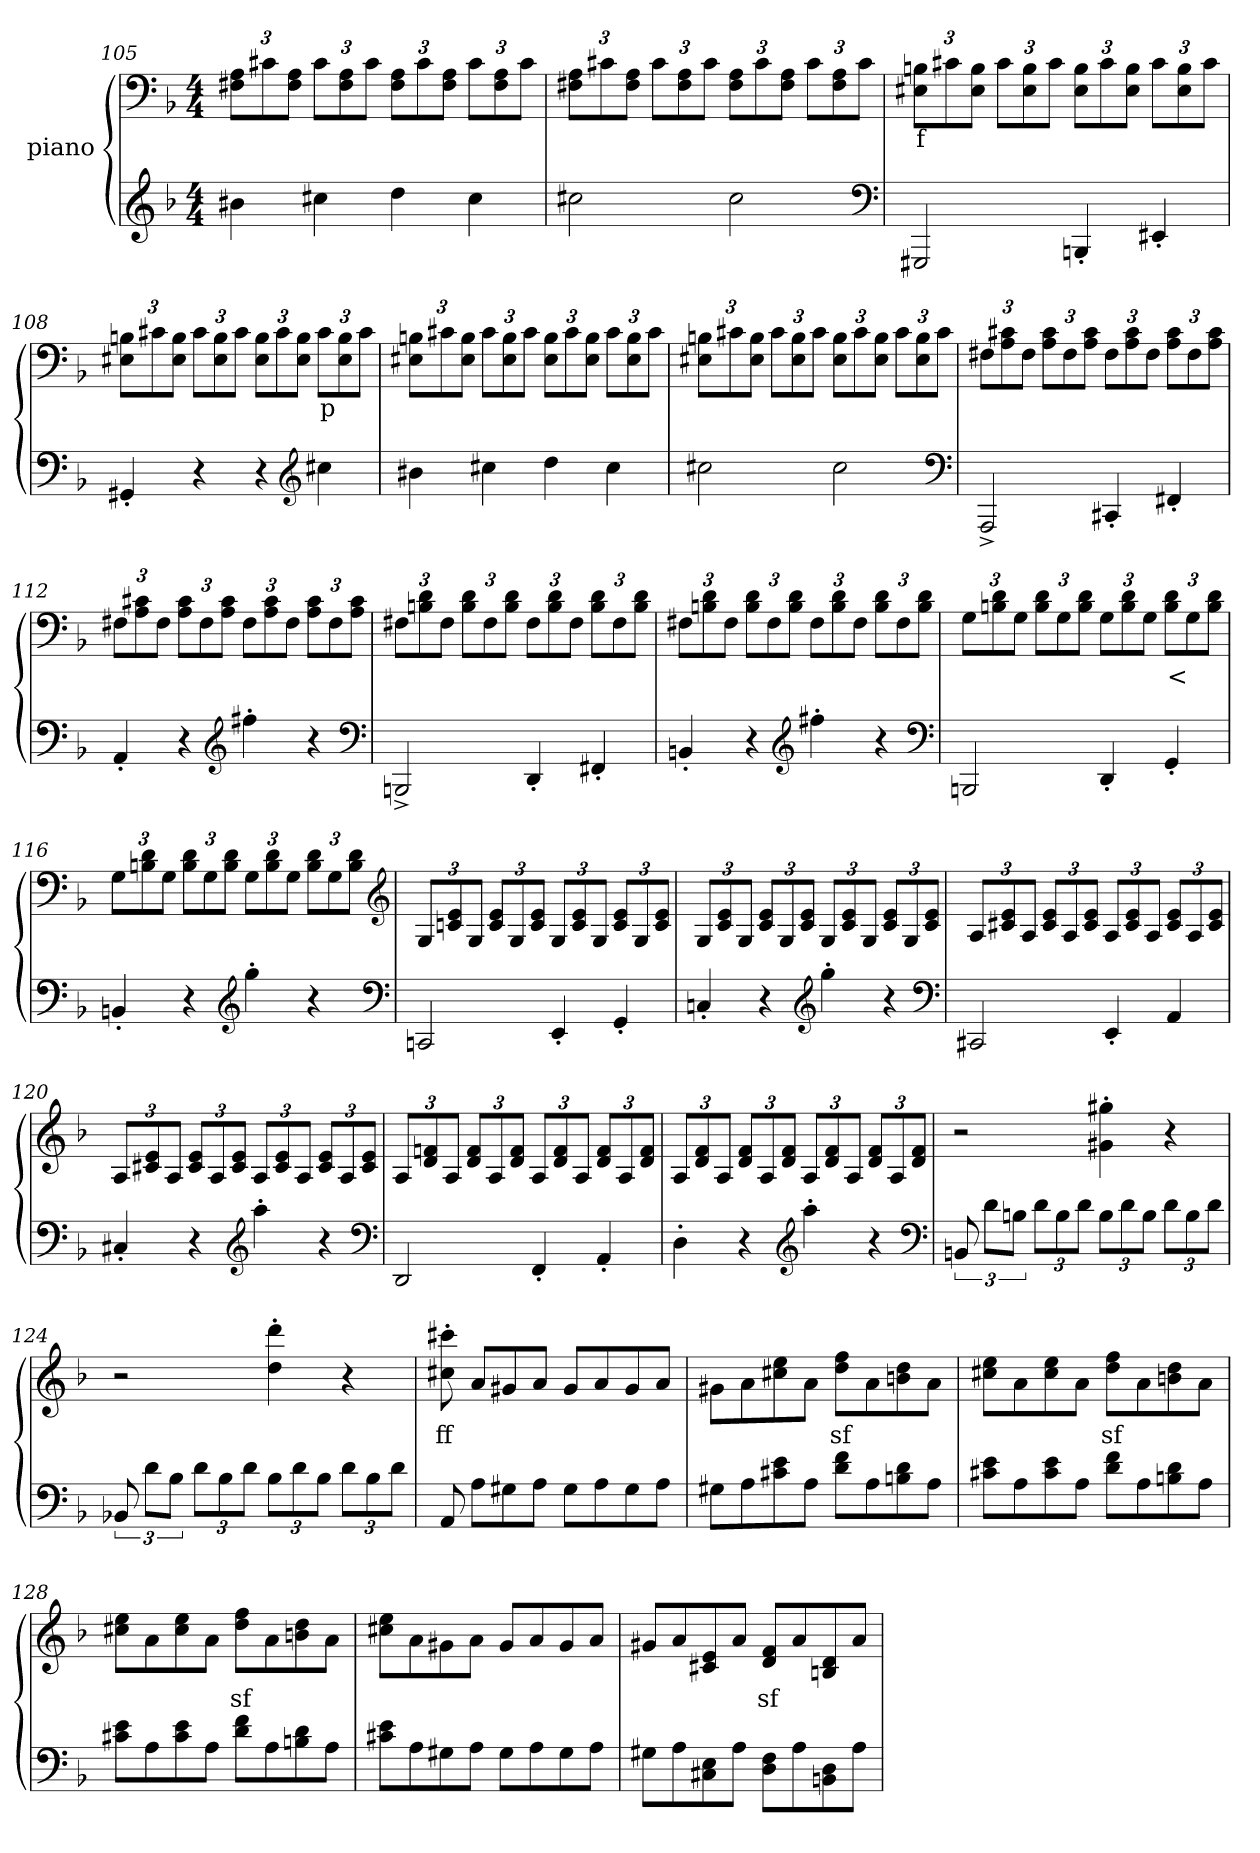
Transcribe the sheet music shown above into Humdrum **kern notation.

**kern	**kern	**text
*part2	*part1	*part1
*staff2	*staff1	*staff1
*	*I"piano	*
*clefG2	*clefF4	*
*k[b-]	*k[b-]	*
*d:	*d:	*
*M4/4	*M4/4	*
=105	=105	=105
4b#X	12F#X 12AL	.
.	12c#X	.
.	12F# 12AJ	.
4cc#X	12c#L	.
.	12F# 12A	.
.	12c#J	.
4dd	12F# 12AL	.
.	12c#	.
.	12F# 12AJ	.
4cc#	12c#L	.
.	12F# 12A	.
.	12c#J	.
=106	=106	=106
2cc#X	12F#X 12AL	.
.	12c#X	.
.	12F# 12AJ	.
.	12c#L	.
.	12F# 12A	.
.	12c#J	.
2cc#	12F# 12AL	.
.	12c#	.
.	12F# 12AJ	.
.	12c#L	.
.	12F# 12A	.
.	12c#J	.
*clefF4	*	*
=107	=107	=107
2GGG#X	12E#X 12BnL	f
.	12c#X	.
.	12E# 12BJ	.
.	12c#L	.
.	12E# 12B	.
.	12c#J	.
4BBBn'>	12E# 12BL	.
.	12c#	.
.	12E# 12BJ	.
4EE#X'>	12c#L	.
.	12E# 12B	.
.	12c#J	.
=108	=108	=108
4GG#X'>	12E#X 12BnL	.
.	12c#X	.
.	12E# 12BJ	.
4r	12c#L	.
.	12E# 12B	.
.	12c#J	.
4r	12E# 12BL	.
.	12c#	.
.	12E# 12BJ	.
*clefG2	*	*
4cc#X	12c#L	p
.	12E# 12B	.
.	12c#J	.
=109	=109	=109
4b#X	12E#X 12BnL	.
.	12c#X	.
.	12E# 12BJ	.
4cc#X	12c#L	.
.	12E# 12B	.
.	12c#J	.
4dd	12E# 12BL	.
.	12c#	.
.	12E# 12BJ	.
4cc#	12c#L	.
.	12E# 12B	.
.	12c#J	.
=110	=110	=110
2cc#X	12E#X 12BnL	.
.	12c#X	.
.	12E# 12BJ	.
.	12c#L	.
.	12E# 12B	.
.	12c#J	.
2cc#	12E# 12BL	.
.	12c#	.
.	12E# 12BJ	.
.	12c#L	.
.	12E# 12B	.
.	12c#J	.
*clefF4	*	*
=111	=111	=111
2AAA^>	12F#XL	.
.	12A 12c#X	.
.	12F#J	.
.	12A 12c#L	.
.	12F#	.
.	12A 12c#J	.
4CC#X'>	12F#L	.
.	12A 12c#	.
.	12F#J	.
4FF#X'>	12A 12c#L	.
.	12F#	.
.	12A 12c#J	.
=112	=112	=112
4AA'>	12F#XL	.
.	12A 12c#X	.
.	12F#J	.
4r	12A 12c#L	.
.	12F#	.
.	12A 12c#J	.
*clefG2	*	*
4ff#X'>	12F#L	.
.	12A 12c#	.
.	12F#J	.
4r	12A 12c#L	.
.	12F#	.
.	12A 12c#J	.
*clefF4	*	*
=113	=113	=113
2BBBn^>	12F#XL	.
.	12Bn 12d	.
.	12F#J	.
.	12B 12dL	.
.	12F#	.
.	12B 12dJ	.
4DD'>	12F#L	.
.	12B 12d	.
.	12F#J	.
4FF#X'>	12B 12dL	.
.	12F#	.
.	12B 12dJ	.
=114	=114	=114
4BBn'>	12F#XL	.
.	12Bn 12d	.
.	12F#J	.
4r	12B 12dL	.
.	12F#	.
.	12B 12dJ	.
*clefG2	*	*
4ff#X'>	12F#L	.
.	12B 12d	.
.	12F#J	.
4r	12B 12dL	.
.	12F#	.
.	12B 12dJ	.
*clefF4	*	*
=115	=115	=115
2BBBn	12GL	.
.	12Bn 12d	.
.	12GJ	.
.	12B 12dL	.
.	12G	.
.	12B 12dJ	.
4DD'>	12GL	.
.	12B 12d	.
.	12GJ	.
4GG'>	12B 12dL	<
.	12G	.
.	12B 12dJ	.
=116	=116	=116
4BBn'>	12GL	.
.	12Bn 12d	.
.	12GJ	.
4r	12B 12dL	.
.	12G	.
.	12B 12dJ	.
*clefG2	*	*
4gg'>	12GL	.
.	12B 12d	.
.	12GJ	.
4r	12B 12dL	.
.	12G	.
.	12B 12dJ	.
*clefF4	*clefG2	*
=117	=117	=117
2CCn	12GL	.
.	12cn 12e	.
.	12GJ	.
.	12c 12eL	.
.	12G	.
.	12c 12eJ	.
4EE'>	12GL	.
.	12c 12e	.
.	12GJ	.
4GG'>	12c 12eL	.
.	12G	.
.	12c 12eJ	.
=118	=118	=118
4Cn'>	12GL	.
.	12c 12e	.
.	12GJ	.
4r	12c 12eL	.
.	12G	.
.	12c 12eJ	.
*clefG2	*	*
4gg'>	12GL	.
.	12c 12e	.
.	12GJ	.
4r	12c 12eL	.
.	12G	.
.	12c 12eJ	.
*clefF4	*	*
=119	=119	=119
2CC#X	12AL	.
.	12c#X 12e	.
.	12AJ	.
.	12c# 12eL	.
.	12A	.
.	12c# 12eJ	.
4EE'>	12AL	.
.	12c# 12e	.
.	12AJ	.
4AA	12c# 12eL	.
.	12A	.
.	12c# 12eJ	.
=120	=120	=120
4C#X'>	12AL	.
.	12c#X 12e	.
.	12AJ	.
4r	12c# 12eL	.
.	12A	.
.	12c# 12eJ	.
*clefG2	*	*
4aa'>	12AL	.
.	12c# 12e	.
.	12AJ	.
4r	12c# 12eL	.
.	12A	.
.	12c# 12eJ	.
*clefF4	*	*
=121	=121	=121
2DD	12AL	.
.	12d 12fn	.
.	12AJ	.
.	12d 12fL	.
.	12A	.
.	12d 12fJ	.
4FF'>	12AL	.
.	12d 12f	.
.	12AJ	.
4AA'>	12d 12fL	.
.	12A	.
.	12d 12fJ	.
=122	=122	=122
4D'>	12AL	.
.	12d 12f	.
.	12AJ	.
4r	12d 12fL	.
.	12A	.
.	12d 12fJ	.
*clefG2	*	*
4aa'>	12AL	.
.	12d 12f	.
.	12AJ	.
4r	12d 12fL	.
.	12A	.
.	12d 12fJ	.
*clefF4	*	*
=123	=123	=123
12BBn	2r	.
12dL	.	.
12BnJ	.	.
12dL	.	.
12B	.	.
12dJ	.	.
12BL	4g#X'> 4gg#X'>	.
12d	.	.
12BJ	.	.
12dL	4r	.
12B	.	.
12dJ	.	.
=124	=124	=124
12BB-X	2r	.
12dL	.	.
12B-J	.	.
12dL	.	.
12B-	.	.
12dJ	.	.
12B-L	4dd'> 4ddd'>	.
12d	.	.
12B-J	.	.
12dL	4r	.
12B-	.	.
12dJ	.	.
=125	=125	=125
8AA	8cc#X'> 8ccc#X'>	ff
8AL	8aL	.
8G#X	8g#X	.
8AJ	8aJ	.
8G#L	8g#L	.
8A	8a	.
8G#	8g#	.
8AJ	8aJ	.
=126	=126	=126
8G#XL	8g#XL	.
8A	8a	.
8c#X 8e	8cc#X 8ee	.
8AJ	8aJ	.
8d 8fL	8dd 8ffL	sf
8A	8a	.
8Bn 8d	8bn 8dd	.
8AJ	8aJ	.
=127	=127	=127
8c#X 8eL	8cc#X 8eeL	.
8A	8a	.
8c# 8e	8cc# 8ee	.
8AJ	8aJ	.
8d 8fL	8dd 8ffL	sf
8A	8a	.
8Bn 8d	8bn 8dd	.
8AJ	8aJ	.
=128	=128	=128
8c#X 8eL	8cc#X 8eeL	.
8A	8a	.
8c# 8e	8cc# 8ee	.
8AJ	8aJ	.
8d 8fL	8dd 8ffL	sf
8A	8a	.
8Bn 8d	8bn 8dd	.
8AJ	8aJ	.
=129	=129	=129
8c#X 8eL	8cc#X 8eeL	.
8A	8a	.
8G#X	8g#X	.
8AJ	8aJ	.
8G#L	8g#L	.
8A	8a	.
8G#	8g#	.
8AJ	8aJ	.
=130	=130	=130
8G#XL	8g#XL	.
8A	8a	.
8C#X 8E	8c#X 8e	.
8AJ	8aJ	.
8D 8FL	8d 8fL	sf
8A	8a	.
8BBn 8D	8Bn 8d	.
8AJ	8aJ	.
=	=	=
*-	*-	*-
